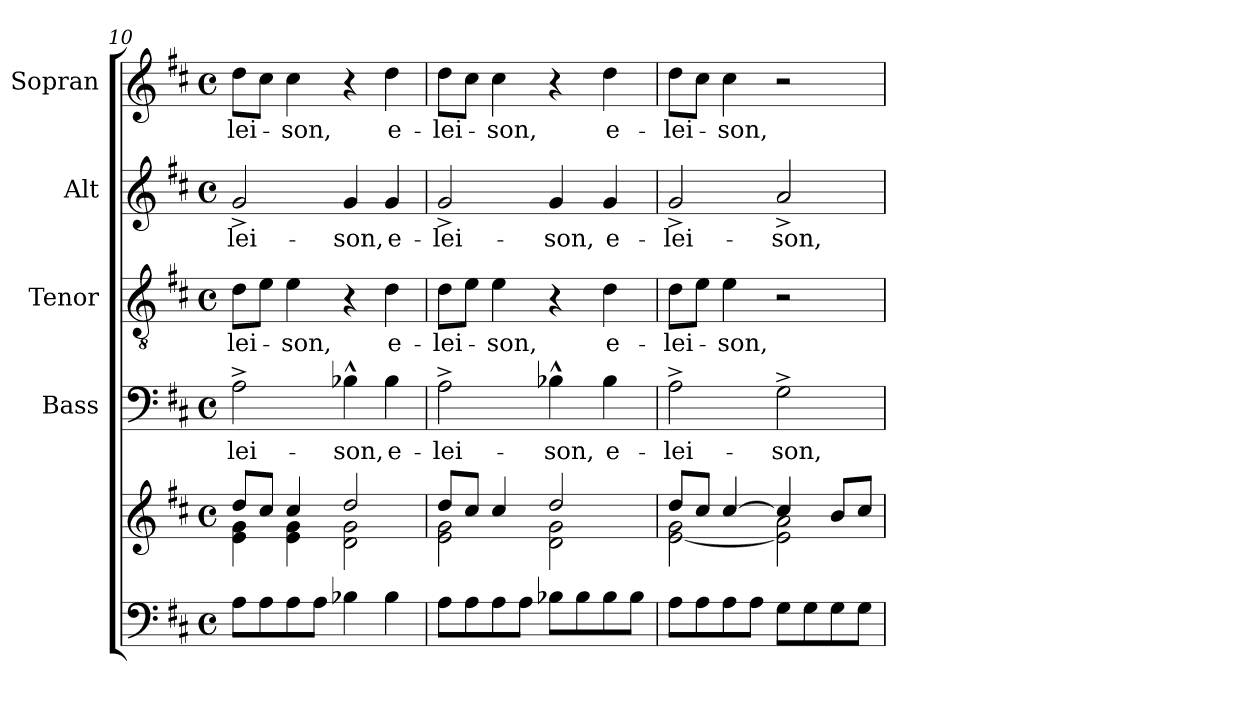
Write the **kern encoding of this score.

**kern	**kern	**kern	**text	**kern	**text	**kern	**text	**kern	**text
*part5	*part5	*part4	*part4	*part3	*part3	*part2	*part2	*part1	*part1
*staff6	*staff5	*staff4	*staff4	*staff3	*staff3	*staff2	*staff2	*staff1	*staff1
*	*	*I"Bass	*	*I"Tenor	*	*I"Alt	*	*I"Sopran	*
*	*	*I'B.	*	*I'T.	*	*I'A.	*	*I'S.	*
*clefF4	*clefG2	*clefF4	*	*clefGv2	*	*clefG2	*	*clefG2	*
*k[f#c#]	*k[f#c#]	*k[f#c#]	*	*k[f#c#]	*	*k[f#c#]	*	*k[f#c#]	*
*D:	*D:	*D:	*	*D:	*	*D:	*	*D:	*
*M4/4	*M4/4	*M4/4	*	*M4/4	*	*M4/4	*	*M4/4	*
*met(c)	*met(c)	*met(c)	*	*met(c)	*	*met(c)	*	*met(c)	*
=10	=10	=10	=10	=10	=10	=10	=10	=10	=10
*	*^	*	*	*	*	*	*	*	*
!	!	!	!	!LO:LY:b	!	!LO:LY:b	!	!LO:LY:b	!	!LO:LY:b
8A\L	8dd/L	4e\ 4g\	2A^>\	-lei-	8d\L	-lei-	2g^>/	-lei-	8dd\L	-lei-
8A\	8cc#/J	.	.	.	8e\J	.	.	.	8cc#\J	.
!	!	!	!	!	!	!LO:LY:b	!	!	!	!LO:LY:b
8A\	4cc#/	4e\ 4g\	.	.	4e\	-son,	.	.	4cc#\	-son,
8A\J	.	.	.	.	.	.	.	.	.	.
!	!	!	!	!LO:LY:b	!	!	!	!LO:LY:b	!	!
4B-X\	2dd/	2d\ 2g\	4B-X^^>\	-son,	4r	.	4g/	-son,	4r	.
!	!	!	!	!LO:LY:b	!	!LO:LY:b	!	!LO:LY:b	!	!LO:LY:b
4B-\	.	.	4B-\	e-	4d\	e-	4g/	e-	4dd\	e-
!!LO:PB:g=z
=11	=11	=11	=11	=11	=11	=11	=11	=11	=11	=11
!	!	!	!	!LO:LY:b	!	!LO:LY:b	!	!LO:LY:b	!	!LO:LY:b
8A\L	8dd/L	2e\ 2g\	2A^>\	-lei-	8d\L	-lei-	2g^>/	-lei-	8dd\L	-lei-
8A\	8cc#/J	.	.	.	8e\J	.	.	.	8cc#\J	.
!	!	!	!	!	!	!LO:LY:b	!	!	!	!LO:LY:b
8A\	4cc#/	.	.	.	4e\	-son,	.	.	4cc#\	-son,
8A\J	.	.	.	.	.	.	.	.	.	.
!	!	!	!	!LO:LY:b	!	!	!	!LO:LY:b	!	!
8B-X\L	2dd/	2d\ 2g\	4B-X^^>\	-son,	4r	.	4g/	-son,	4r	.
8B-\	.	.	.	.	.	.	.	.	.	.
!	!	!	!	!LO:LY:b	!	!LO:LY:b	!	!LO:LY:b	!	!LO:LY:b
8B-\	.	.	4B-\	e-	4d\	e-	4g/	e-	4dd\	e-
8B-\J	.	.	.	.	.	.	.	.	.	.
=12	=12	=12	=12	=12	=12	=12	=12	=12	=12	=12
!	!	!	!	!LO:LY:b	!	!LO:LY:b	!	!LO:LY:b	!	!LO:LY:b
8A\L	8dd/L	[<2e\ 2g\	2A^>\	-lei-	8d\L	-lei-	2g^>/	-lei-	8dd\L	-lei-
8A\	8cc#/J	.	.	.	8e\J	.	.	.	8cc#\J	.
!	!	!	!	!	!	!LO:LY:b	!	!	!	!LO:LY:b
8A\	[>4cc#/	.	.	.	4e\	-son,	.	.	4cc#\	-son,
8A\J	.	.	.	.	.	.	.	.	.	.
!	!	!	!	!LO:LY:b	!	!	!	!LO:LY:b	!	!
8G\L	4cc#/]	2e\] 2a\	2G^>\	-son,	2r	.	2a^>/	-son,	2r	.
8G\	.	.	.	.	.	.	.	.	.	.
8G\	8b/L	.	.	.	.	.	.	.	.	.
8G\J	8cc#/J	.	.	.	.	.	.	.	.	.
*	*v	*v	*	*	*	*	*	*	*	*
=	=	=	=	=	=	=	=	=	=
*-	*-	*-	*-	*-	*-	*-	*-	*-	*-
